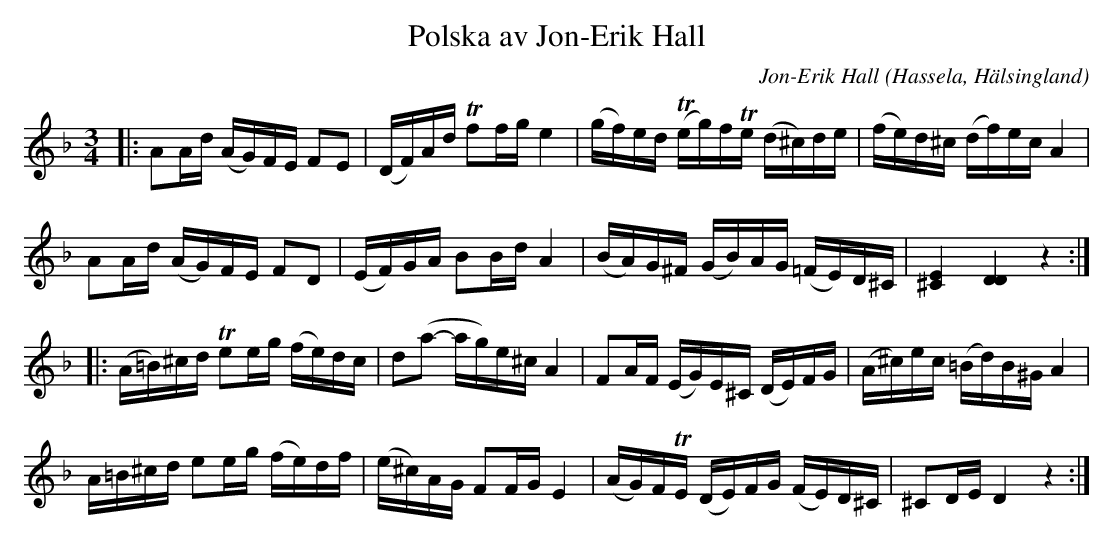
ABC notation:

X:1
T:Polska av Jon-Erik Hall
O:Hassela, Hälsingland
C:Jon-Erik Hall
M:3/4
L:1/16
K:Dm
|:A2Ad (AG)FE F2E2|(DF)Ad Tf2fg e4|(gf)ed (Teg)fTe (d^c)de|(fe)d^c (df)ec A4|
A2Ad (AG)FE F2D2|(EF)GA B2Bd A4|(BA)G^F (GB)AG (=FE)D^C|[E^C]4 [DD]4 z4:|
|:(A=B)^cd Te2eg (fe)dc|d2(a2- ag)e^c A4|F2AF (EG)E^C (DE)FG|(A^c)ec (=Bd)B^G A4|
A=B^cd e2eg (fe)df|(e^c)AG F2FG E4|(AG)FTE (DE)FG (FE)D^C|^C2DE D4 z4:|
